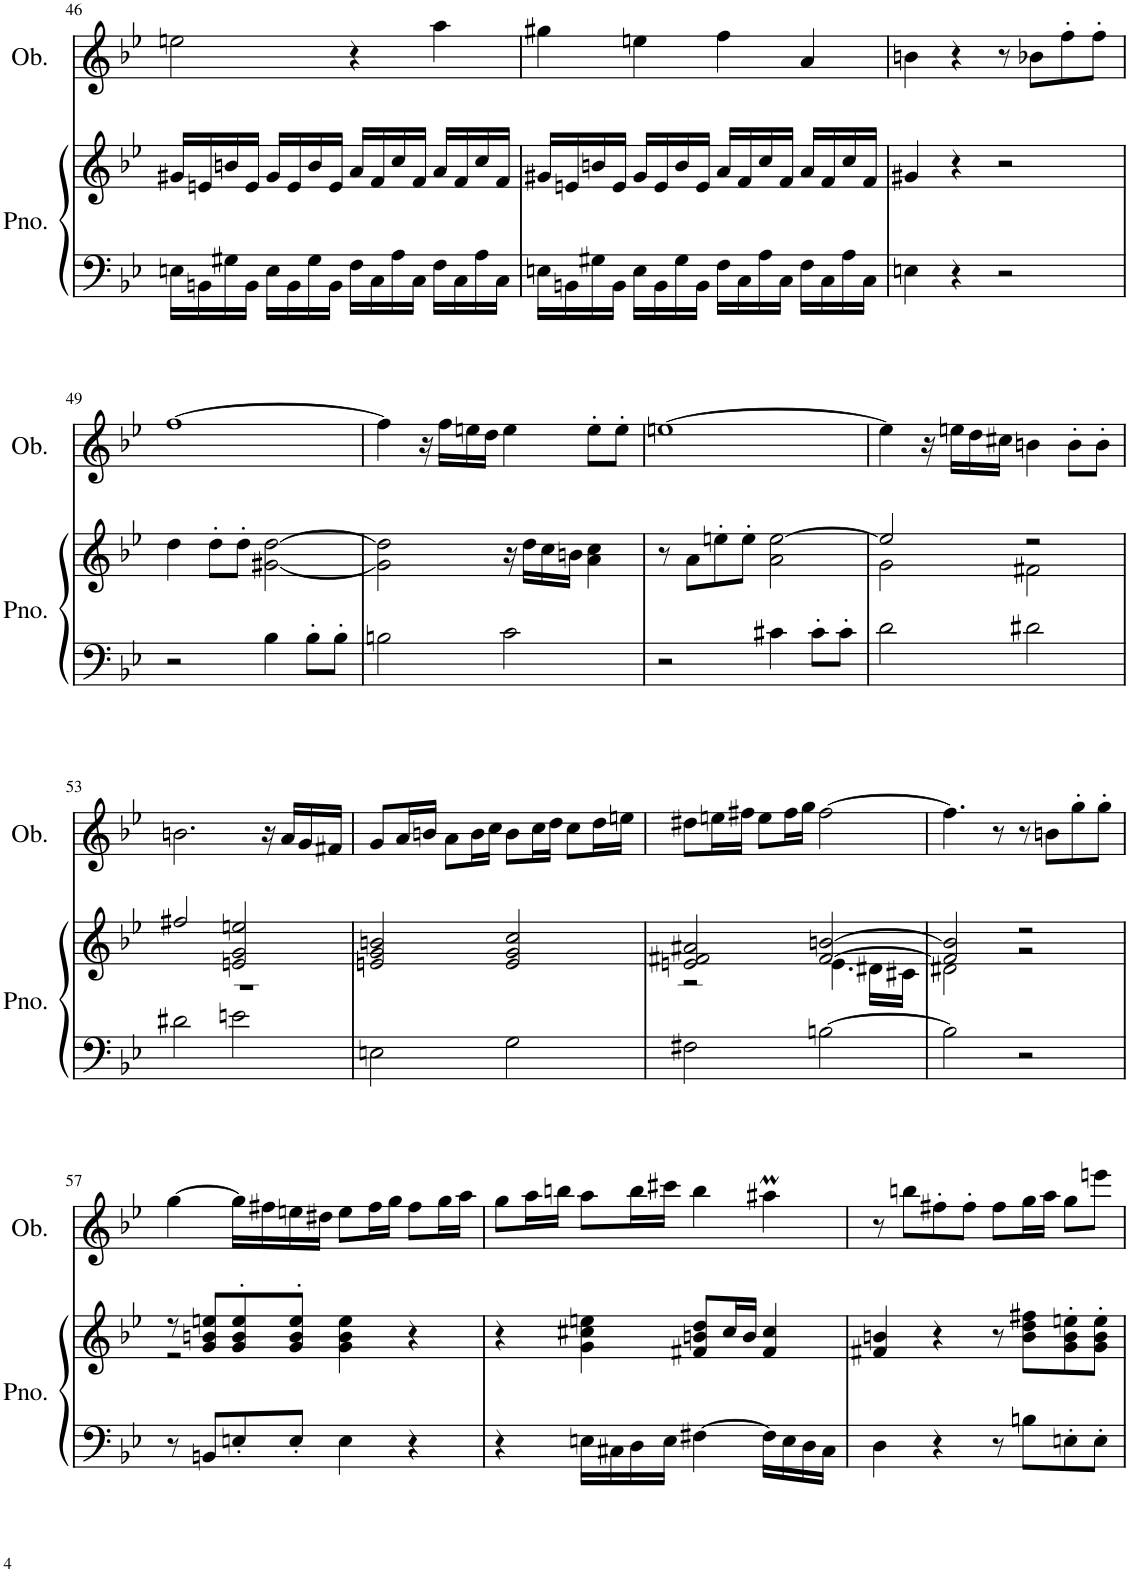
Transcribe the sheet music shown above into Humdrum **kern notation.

**kern	**kern	**kern
*part2	*part2	*part1
*staff3	*staff2	*staff1
*I"Piano	*	*I"Oboe
*I'Pno.	*	*I'Ob.
!!LO:PB:g=z
*clefF4	*clefG2	*clefG2
*k[b-e-]	*k[b-e-]	*k[b-e-]
*M4/4	*M4/4	*M4/4
=46	=46	=46
16En\LL	16g#X/LL	2een\
16BBn\	16en/	.
16G#X\	16bn/	.
16BB\JJ	16e/JJ	.
16E\LL	16g#/LL	.
16BB\	16e/	.
16G#\	16b/	.
16BB\JJ	16e/JJ	.
16F\LL	16a/LL	4r
16C\	16f/	.
16A\	16cc/	.
16C\JJ	16f/JJ	.
16F\LL	16a/LL	4aa\
16C\	16f/	.
16A\	16cc/	.
16C\JJ	16f/JJ	.
=47	=47	=47
16En\LL	16g#X/LL	4gg#X\
16BBn\	16en/	.
16G#X\	16bn/	.
16BB\JJ	16e/JJ	.
16E\LL	16g#/LL	4een\
16BB\	16e/	.
16G#\	16b/	.
16BB\JJ	16e/JJ	.
16F\LL	16a/LL	4ff\
16C\	16f/	.
16A\	16cc/	.
16C\JJ	16f/JJ	.
16F\LL	16a/LL	4a/
16C\	16f/	.
16A\	16cc/	.
16C\JJ	16f/JJ	.
=48	=48	=48
4En\	4g#X/	4bn\
4r	4r	4r
2r	2r	8r
.	.	8b-X\L
.	.	8ff'\
.	.	8ff'\J
!!LO:LB:g=z
=49	=49	=49
2r	4dd\	[1ff
.	8dd'\L	.
.	8dd'\J	.
4B-\	[2g#X\ [2dd\	.
8B-'\L	.	.
8B-'\J	.	.
=50	=50	=50
2Bn\	2g#\] 2dd\]	4ff\]
.	.	16r
.	.	16ff\LL
.	.	16een\
.	.	16dd\JJ
2c\	16r	4ee\
.	16dd\LL	.
.	16cc\	.
.	16bn\JJ	.
.	4a\ 4cc\	8ee'\L
.	.	8ee'\J
=51	=51	=51
2r	8r	[1een
.	8a\L	.
.	8een'\	.
.	8ee'\J	.
4c#X\	2a\ [2ee\	.
8c#'\L	.	.
8c#'\J	.	.
=52	=52	=52
*	*^	*
2d\	2ee/]	2g\	4ee\]
.	.	.	16r
.	.	.	16een\LL
.	.	.	16dd\
.	.	.	16cc#X\JJ
2d#X\	2r	2f#X\	4bn\
.	.	.	8b'\L
.	.	.	8b'\J
!!LO:LB:g=z
=53	=53	=53	=53
2d#X\	2ff#X/	1r	2.bn\
2en\	2en/ 2g/ 2een/	.	.
.	.	.	16r
.	.	.	16a/LL
.	.	.	16g/
.	.	.	16f#X/JJ
*	*v	*v	*
=54	=54	=54
2En\	2en/ 2g/ 2bn/	8g/L
.	.	16a/L
.	.	16bn/JJ
.	.	8a\L
.	.	16b\L
.	.	16cc\JJ
2G\	2e/ 2g/ 2cc/	8b\L
.	.	16cc\L
.	.	16dd\JJ
.	.	8cc\L
.	.	16dd\L
.	.	16een\JJ
=55	=55	=55
*	*^	*
2F#X\	2en/ 2f#X/ 2a#X/	2r	8dd#X\L
.	.	.	16een\L
.	.	.	16ff#X\JJ
.	.	.	8ee\L
.	.	.	16ff#\L
.	.	.	16gg\JJ
[2Bn\	[2f#/ [2bn/	4.e\	[2ff#\
.	.	16d#X\LL	.
.	.	16c#X\JJ	.
=56	=56	=56	=56
2B\]	2f#/] 2b/]	2d#X\	4.ff#\]
.	.	.	8r
2r	2r	2r	8r
.	.	.	8bn\L
.	.	.	8gg'\
.	.	.	8gg'\J
!!LO:LB:g=z
=57	=57	=57	=57
8r	8r	2r	[4gg\
8BBn/L	8g/ 8bn/ 8een/L	.	.
8En'/	8g/' 8b/' 8ee/'	.	16gg\LL]
.	.	.	16ff#X\
8E'/J	8g/' 8b/' 8ee/'J	.	16een\
.	.	.	16dd#X\JJ
4E\	4g\ 4b\ 4ee\	2ryy	8ee\L
.	.	.	16ff#\L
.	.	.	16gg\JJ
4r	4r	.	8ff#\L
.	.	.	16gg\L
.	.	.	16aa\JJ
*	*v	*v	*
=58	=58	=58
4r	4r	8gg\L
.	.	16aa\L
.	.	16bbn\JJ
16En\LL	4g\ 4cc#X\ 4een\	8aa\L
16C#X\	.	.
16D\	.	16bb\L
16E\JJ	.	16ccc#X\JJ
[4F#X\	8f#X/ 8bn/ 8dd/L	4bb\
.	16cc#/L	.
.	16b/JJ	.
16F#\LL]	4f#/ 4cc#/	4aa#Xt\
16E\	.	.
16D\	.	.
16C#\JJ	.	.
=59	=59	=59
4D\	4f#X/ 4bn/	8r
.	.	8bbn\L
4r	4r	8ff#X'\
.	.	8ff#'\J
8r	8r	8ff#\L
8Bn\L	8b\ 8dd\ 8ff#X\L	16gg\L
.	.	16aa\JJ
8En'\	8g\' 8b\' 8een\'	8gg\L
8E'\J	8g\' 8b\' 8ee\'J	8eeen\J
=	=	=
*-	*-	*-
